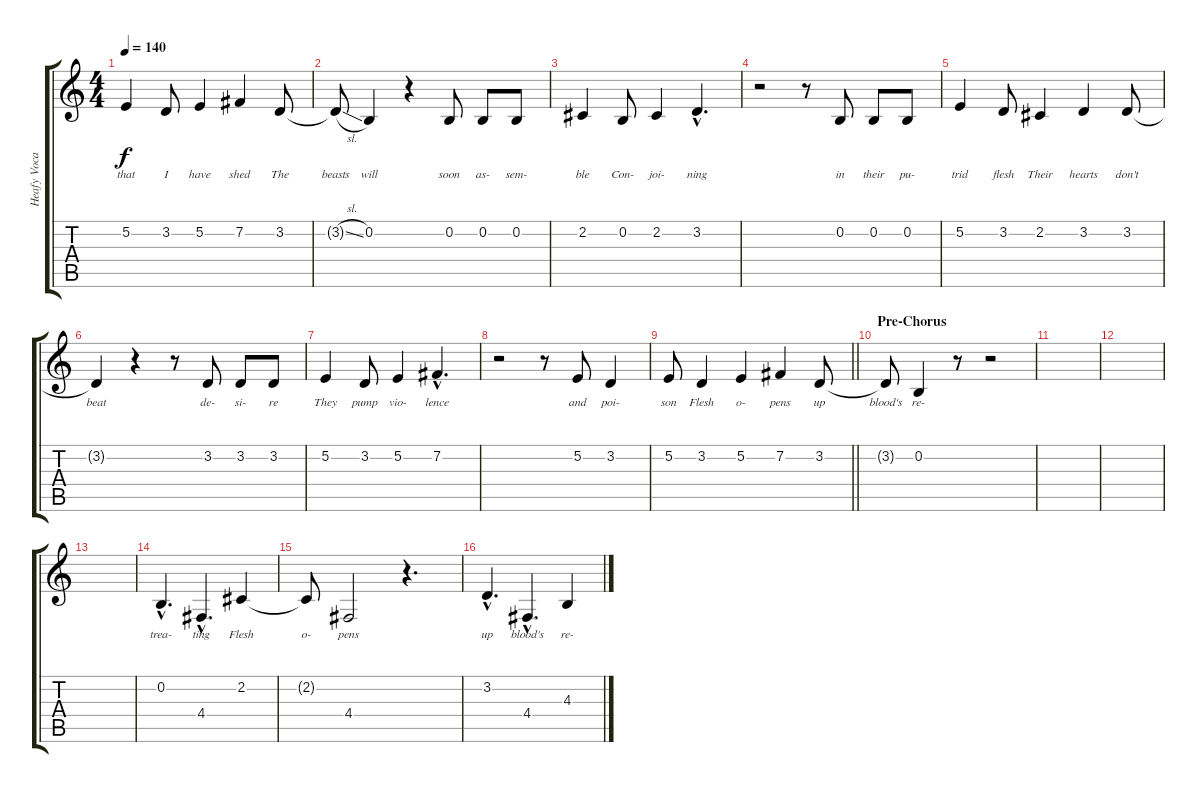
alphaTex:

\track ("Heafy Vocals" "Heafy Voca") {instrument lead2sawtooth}
\staff {score tabs}
\tuning (E4 B3 G3 D3 A2 B1) {hide}
\ts (4 4)
\tempo 140
\clef g2
\ks c
5.2.4{lyrics (0 "that") lyrics (1 "") lyrics (2 "") lyrics (3 "") lyrics (4 "") dy f} 3.2.8{lyrics (0 "I") lyrics (1 "") lyrics (2 "") lyrics (3 "") lyrics (4 "")} 5.2.4{lyrics (0 "have") lyrics (1 "") lyrics (2 "") lyrics (3 "") lyrics (4 "")} 7.2.4{lyrics (0 "shed") lyrics (1 "") lyrics (2 "") lyrics (3 "") lyrics (4 "")} 3.2.8{lyrics (0 "The") lyrics (1 "") lyrics (2 "") lyrics (3 "") lyrics (4 "")} |
3.2{sl t}.8{lyrics (0 "beasts") lyrics (1 "") lyrics (2 "") lyrics (3 "") lyrics (4 "")} 0.2.4{lyrics (0 "will") lyrics (1 "") lyrics (2 "") lyrics (3 "") lyrics (4 "")} r.4 0.2.8{lyrics (0 "soon") lyrics (1 "") lyrics (2 "") lyrics (3 "") lyrics (4 "")} 0.2.8{lyrics (0 "as-") lyrics (1 "") lyrics (2 "") lyrics (3 "") lyrics (4 "")} 0.2.8{lyrics (0 "sem-") lyrics (1 "") lyrics (2 "") lyrics (3 "") lyrics (4 "")} |
2.2.4{lyrics (0 "ble") lyrics (1 "") lyrics (2 "") lyrics (3 "") lyrics (4 "")} 0.2.8{lyrics (0 "Con-") lyrics (1 "") lyrics (2 "") lyrics (3 "") lyrics (4 "")} 2.2.4{lyrics (0 "joi-") lyrics (1 "") lyrics (2 "") lyrics (3 "") lyrics (4 "")} 3.2{hac}.4{d lyrics (0 "ning") lyrics (1 "") lyrics (2 "") lyrics (3 "") lyrics (4 "")} |
r.2 r.8 0.2.8{lyrics (0 "in") lyrics (1 "") lyrics (2 "") lyrics (3 "") lyrics (4 "")} 0.2.8{lyrics (0 "their") lyrics (1 "") lyrics (2 "") lyrics (3 "") lyrics (4 "")} 0.2.8{lyrics (0 "pu-") lyrics (1 "") lyrics (2 "") lyrics (3 "") lyrics (4 "")} |
5.2.4{lyrics (0 "trid") lyrics (1 "") lyrics (2 "") lyrics (3 "") lyrics (4 "")} 3.2.8{lyrics (0 "flesh") lyrics (1 "") lyrics (2 "") lyrics (3 "") lyrics (4 "")} 2.2.4{lyrics (0 "Their") lyrics (1 "") lyrics (2 "") lyrics (3 "") lyrics (4 "")} 3.2.4{lyrics (0 "hearts") lyrics (1 "") lyrics (2 "") lyrics (3 "") lyrics (4 "")} 3.2.8{lyrics (0 "don't") lyrics (1 "") lyrics (2 "") lyrics (3 "") lyrics (4 "")} |
3.2{t}.4{lyrics (0 "beat") lyrics (1 "") lyrics (2 "") lyrics (3 "") lyrics (4 "")} r.4 r.8 3.2.8{lyrics (0 "de-") lyrics (1 "") lyrics (2 "") lyrics (3 "") lyrics (4 "")} 3.2.8{lyrics (0 "si-") lyrics (1 "") lyrics (2 "") lyrics (3 "") lyrics (4 "")} 3.2.8{lyrics (0 "re") lyrics (1 "") lyrics (2 "") lyrics (3 "") lyrics (4 "")} |
5.2.4{lyrics (0 "They") lyrics (1 "") lyrics (2 "") lyrics (3 "") lyrics (4 "")} 3.2.8{lyrics (0 "pump") lyrics (1 "") lyrics (2 "") lyrics (3 "") lyrics (4 "")} 5.2.4{lyrics (0 "vio-") lyrics (1 "") lyrics (2 "") lyrics (3 "") lyrics (4 "")} 7.2{hac}.4{d lyrics (0 "lence") lyrics (1 "") lyrics (2 "") lyrics (3 "") lyrics (4 "")} |
r.2 r.8 5.2.8{lyrics (0 "and") lyrics (1 "") lyrics (2 "") lyrics (3 "") lyrics (4 "")} 3.2.4{lyrics (0 "poi-") lyrics (1 "") lyrics (2 "") lyrics (3 "") lyrics (4 "")} |
\barLineRight lightlight
5.2.8{lyrics (0 "son") lyrics (1 "") lyrics (2 "") lyrics (3 "") lyrics (4 "")} 3.2.4{lyrics (0 "Flesh") lyrics (1 "") lyrics (2 "") lyrics (3 "") lyrics (4 "")} 5.2.4{lyrics (0 "o-") lyrics (1 "") lyrics (2 "") lyrics (3 "") lyrics (4 "")} 7.2.4{lyrics (0 "pens") lyrics (1 "") lyrics (2 "") lyrics (3 "") lyrics (4 "")} 3.2.8{lyrics (0 "up") lyrics (1 "") lyrics (2 "") lyrics (3 "") lyrics (4 "")} |
\section ("" "Pre-Chorus")
3.2{t}.8{lyrics (0 "blood's") lyrics (1 "") lyrics (2 "") lyrics (3 "") lyrics (4 "")} 0.2.4{lyrics (0 "re-") lyrics (1 "") lyrics (2 "") lyrics (3 "") lyrics (4 "")} r.8 r.2 |
|
|
|
0.2{hac}.4{d lyrics (0 "trea-") lyrics (1 "") lyrics (2 "") lyrics (3 "") lyrics (4 "")} 4.4{hac}.4{d lyrics (0 "ting") lyrics (1 "") lyrics (2 "") lyrics (3 "") lyrics (4 "")} 2.2.4{lyrics (0 "Flesh") lyrics (1 "") lyrics (2 "") lyrics (3 "") lyrics (4 "")} |
2.2{t}.8{lyrics (0 "o-") lyrics (1 "") lyrics (2 "") lyrics (3 "") lyrics (4 "")} 4.4.2{lyrics (0 "pens") lyrics (1 "") lyrics (2 "") lyrics (3 "") lyrics (4 "")} r.4{d} |
3.2{hac}.4{d lyrics (0 "up") lyrics (1 "") lyrics (2 "") lyrics (3 "") lyrics (4 "")} 4.4{hac}.4{d lyrics (0 "blood's") lyrics (1 "") lyrics (2 "") lyrics (3 "") lyrics (4 "")} 4.3.4{lyrics (0 "re-") lyrics (1 "") lyrics (2 "") lyrics (3 "") lyrics (4 "")}
